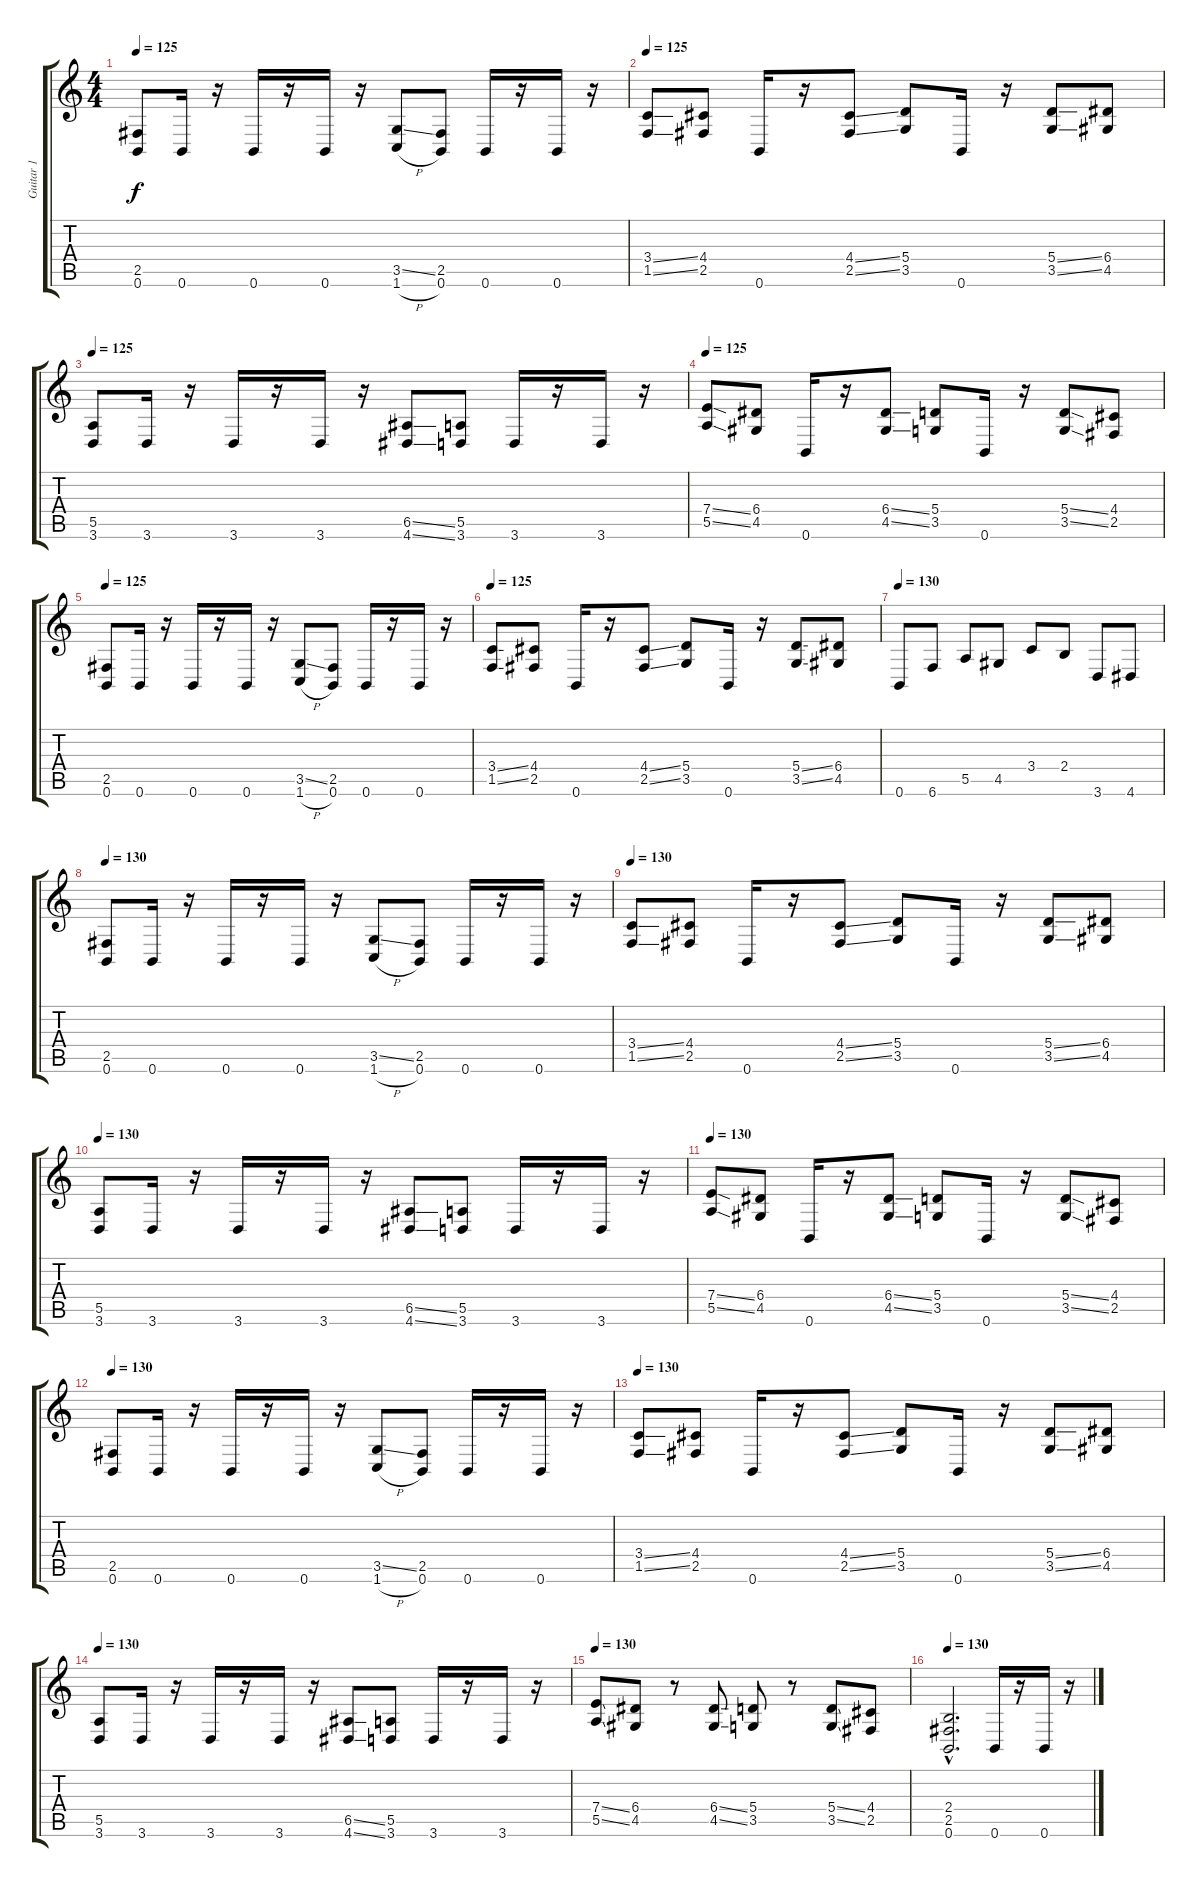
\track ("Guitar 1" "Guitar 1") {instrument distortionguitar}
\staff {score tabs}
\tuning (B3 Gb3 D3 A2 E2 B1) {hide}
\ts (4 4)
\tempo 125
\clef g2
\ks c
(2.5 0.6).8{dy f} 0.6.16 r.16 0.6.16 r.16 0.6.16 r.16 (3.5{ss} 1.6{h}).8 (2.5 0.6).8 0.6.16 r.16 0.6.16 r.16 |
\tempo 125
(3.4{ss} 1.5{ss}).8 (4.4 2.5).8 0.6.16 r.16 (4.4{ss} 2.5{ss}).8 (5.4 3.5).8 0.6.16 r.16 (5.4{ss} 3.5{ss}).8 (6.4 4.5).8 |
\tempo 125
(5.5 3.6).8 3.6.16 r.16 3.6.16 r.16 3.6.16 r.16 (6.5{ss} 4.6{ss}).8 (5.5 3.6).8 3.6.16 r.16 3.6.16 r.16 |
\tempo 125
(7.4{ss} 5.5{ss}).8 (6.4 4.5).8 0.6.16 r.16 (6.4{ss} 4.5{ss}).8 (5.4 3.5).8 0.6.16 r.16 (5.4{ss} 3.5{ss}).8 (4.4 2.5).8 |
\tempo 125
(2.5 0.6).8 0.6.16 r.16 0.6.16 r.16 0.6.16 r.16 (3.5{ss} 1.6{h}).8 (2.5 0.6).8 0.6.16 r.16 0.6.16 r.16 |
\tempo 125
(3.4{ss} 1.5{ss}).8 (4.4 2.5).8 0.6.16 r.16 (4.4{ss} 2.5{ss}).8 (5.4 3.5).8 0.6.16 r.16 (5.4{ss} 3.5{ss}).8 (6.4 4.5).8 |
\tempo 130
0.6.8 6.6.8 5.5.8 4.5.8 3.4.8 2.4.8 3.6.8 4.6.8 |
\tempo 130
(2.5 0.6).8 0.6.16 r.16 0.6.16 r.16 0.6.16 r.16 (3.5{ss} 1.6{h}).8 (2.5 0.6).8 0.6.16 r.16 0.6.16 r.16 |
\tempo 130
(3.4{ss} 1.5{ss}).8 (4.4 2.5).8 0.6.16 r.16 (4.4{ss} 2.5{ss}).8 (5.4 3.5).8 0.6.16 r.16 (5.4{ss} 3.5{ss}).8 (6.4 4.5).8 |
\tempo 130
(5.5 3.6).8 3.6.16 r.16 3.6.16 r.16 3.6.16 r.16 (6.5{ss} 4.6{ss}).8 (5.5 3.6).8 3.6.16 r.16 3.6.16 r.16 |
\tempo 130
(7.4{ss} 5.5{ss}).8 (6.4 4.5).8 0.6.16 r.16 (6.4{ss} 4.5{ss}).8 (5.4 3.5).8 0.6.16 r.16 (5.4{ss} 3.5{ss}).8 (4.4 2.5).8 |
\tempo 130
(2.5 0.6).8 0.6.16 r.16 0.6.16 r.16 0.6.16 r.16 (3.5{ss} 1.6{h}).8 (2.5 0.6).8 0.6.16 r.16 0.6.16 r.16 |
\tempo 130
(3.4{ss} 1.5{ss}).8 (4.4 2.5).8 0.6.16 r.16 (4.4{ss} 2.5{ss}).8 (5.4 3.5).8 0.6.16 r.16 (5.4{ss} 3.5{ss}).8 (6.4 4.5).8 |
\tempo 130
(5.5 3.6).8 3.6.16 r.16 3.6.16 r.16 3.6.16 r.16 (6.5{ss} 4.6{ss}).8 (5.5 3.6).8 3.6.16 r.16 3.6.16 r.16 |
\tempo 130
(7.4{ss} 5.5{ss}).8 (6.4 4.5).8 r.8 (6.4{ss} 4.5{ss}).8 (5.4 3.5).8 r.8 (5.4{ss} 3.5{ss}).8 (4.4 2.5).8 |
\tempo 130
(2.4{hac} 2.5{hac} 0.6{hac}).2{d} 0.6.16 r.16 0.6.16 r.16
